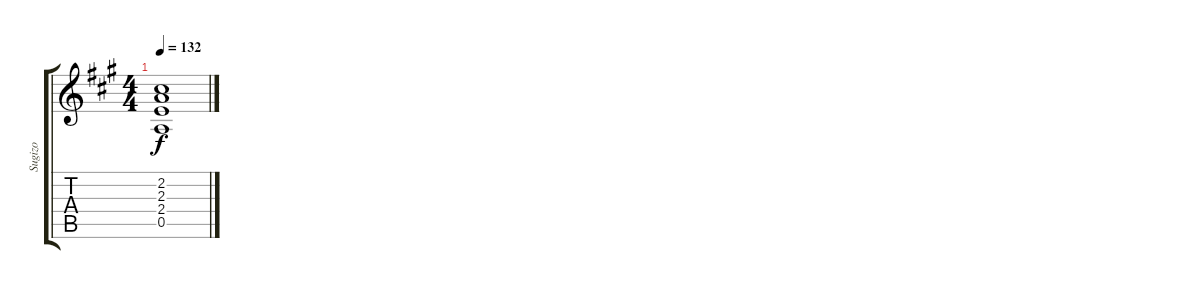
\track ("Sugizo" "Sugizo") {instrument distortionguitar}
\staff {score tabs}
\tuning (E4 B3 G3 D3 A2 E2) {hide}
\ts (4 4)
\tempo 132
\clef g2
\ks a
(2.2 2.3 2.4 0.5).1{dy f}
